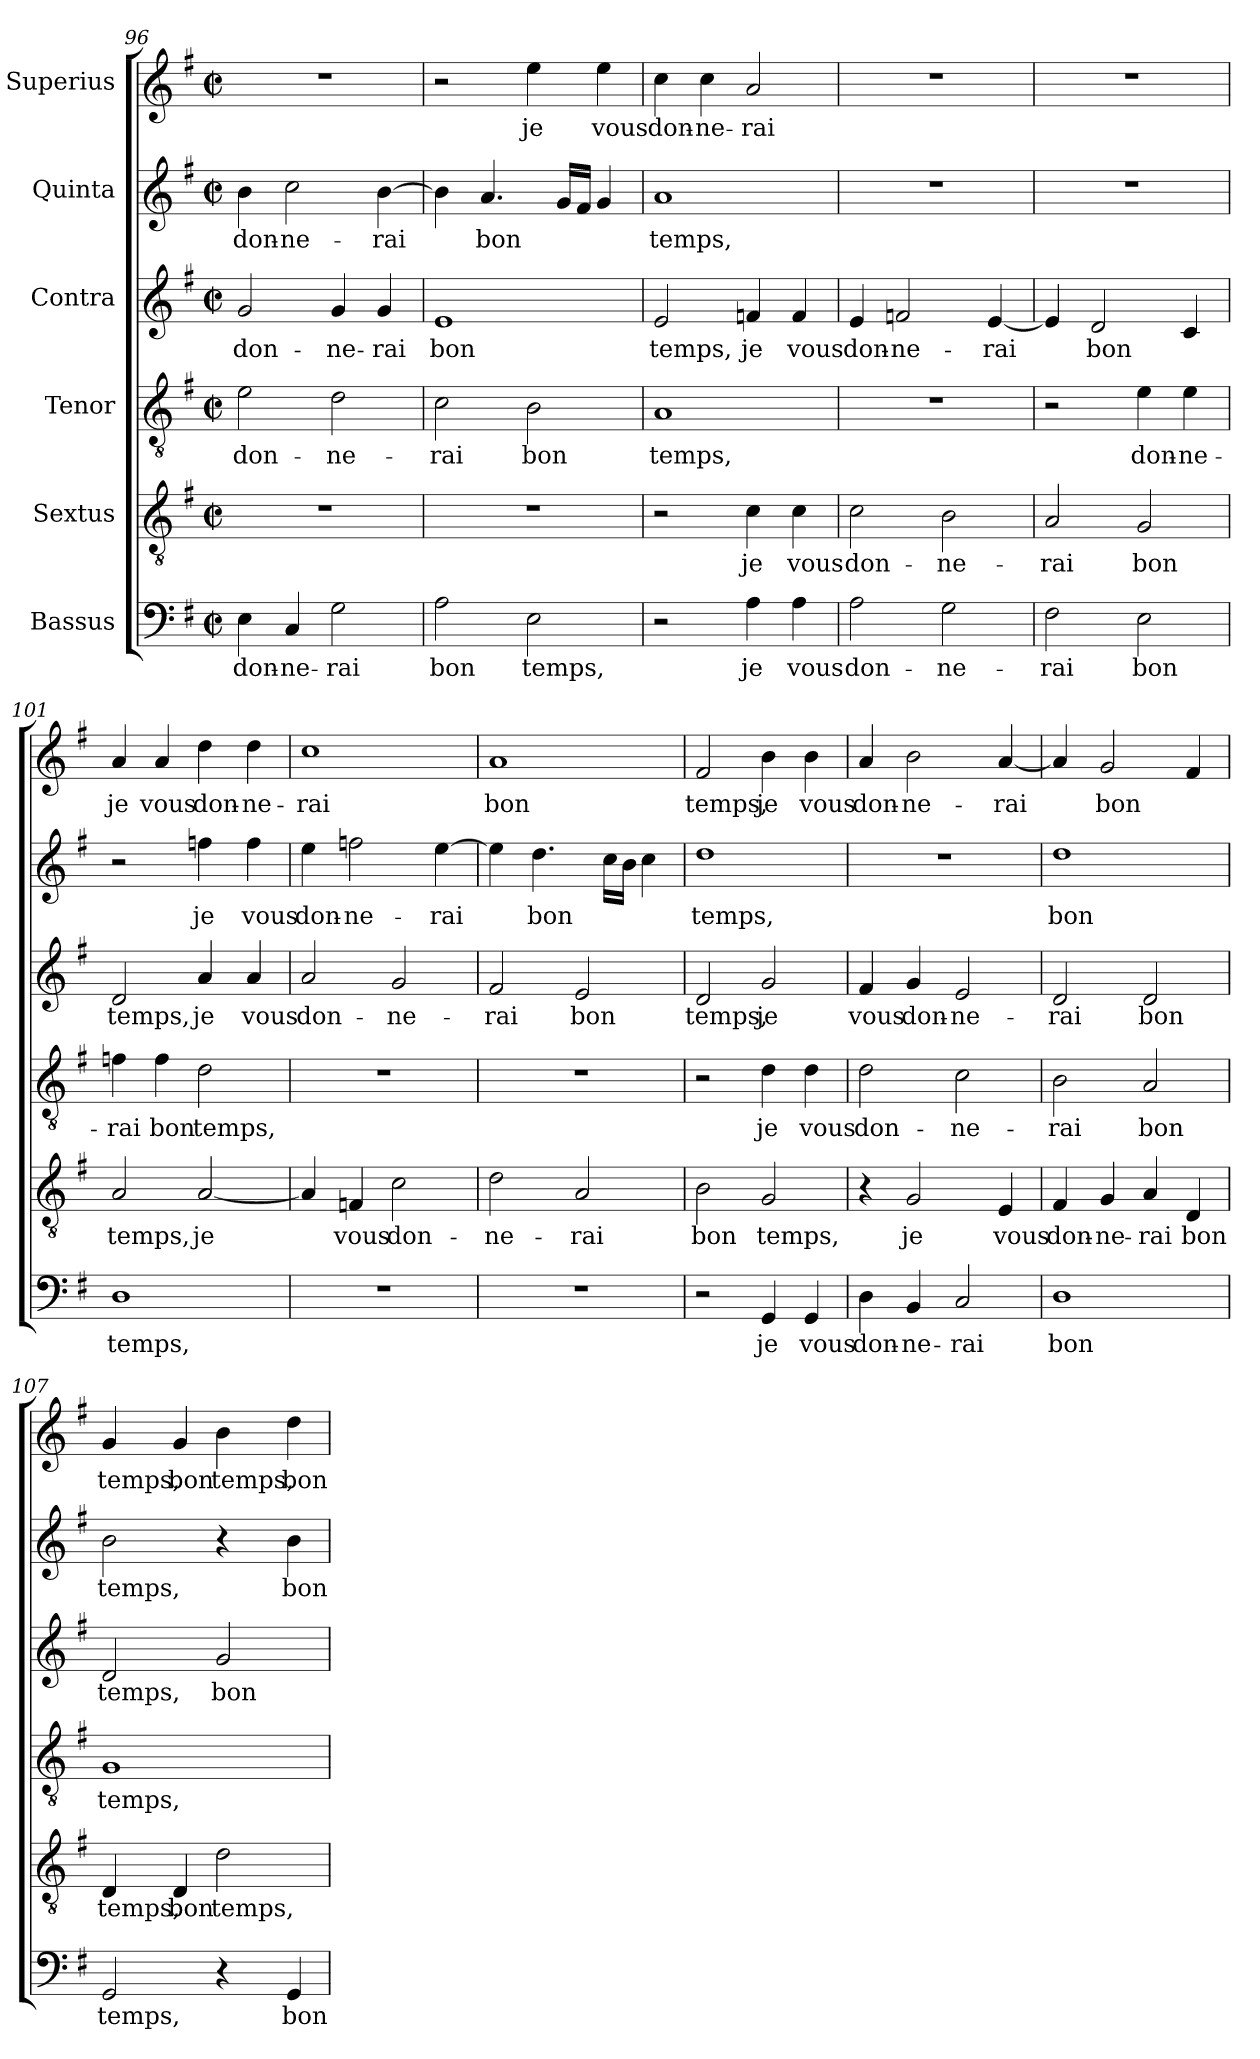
**kern	**text	**kern	**text	**kern	**text	**kern	**text	**kern	**text	**kern	**text
*part6	*part6	*part5	*part5	*part4	*part4	*part3	*part3	*part2	*part2	*part1	*part1
*staff6	*staff6	*staff5	*staff5	*staff4	*staff4	*staff3	*staff3	*staff2	*staff2	*staff1	*staff1
*I"Bassus	*	*I"Sextus	*	*I"Tenor	*	*I"Contra	*	*I"Quinta	*	*I"Superius	*
*clefF4	*	*clefGv2	*	*clefGv2	*	*clefG2	*	*clefG2	*	*clefG2	*
*k[f#]	*	*k[f#]	*	*k[f#]	*	*k[f#]	*	*k[f#]	*	*k[f#]	*
*G:	*	*G:	*	*G:	*	*G:	*	*G:	*	*G:	*
*M2/2	*	*M2/2	*	*M2/2	*	*M2/2	*	*M2/2	*	*M2/2	*
*met(c|)	*	*met(c|)	*	*met(c|)	*	*met(c|)	*	*met(c|)	*	*met(c|)	*
=96	=96	=96	=96	=96	=96	=96	=96	=96	=96	=96	=96
!	!LO:LY:b	!	!	!	!LO:LY:b	!	!LO:LY:b	!	!LO:LY:b	!	!
4E\	don-	1r	.	2e\	don-	2g/	don-	4b\	don-	1r	.
!	!LO:LY:b	!	!	!	!	!	!	!	!LO:LY:b	!	!
4C/	-ne-	.	.	.	.	.	.	2cc\	-ne-	.	.
!	!LO:LY:b	!	!	!	!LO:LY:b	!	!LO:LY:b	!	!	!	!
2G\	-rai	.	.	2d\	-ne-	4g/	-ne-	.	.	.	.
!	!	!	!	!	!	!	!LO:LY:b	!	!LO:LY:b	!	!
.	.	.	.	.	.	4g/	-rai	[4b\	-rai	.	.
!!LO:PB:g=z
=97	=97	=97	=97	=97	=97	=97	=97	=97	=97	=97	=97
!	!LO:LY:b	!	!	!	!LO:LY:b	!	!LO:LY:b	!	!	!	!
2A\	bon	1r	.	2c\	-rai	1e	bon	4b\]	.	2r	.
!	!	!	!	!	!	!	!	!	!LO:LY:b	!	!
.	.	.	.	.	.	.	.	4.a/	bon	.	.
!	!LO:LY:b	!	!	!	!LO:LY:b	!	!	!	!	!	!LO:LY:b
2E\	temps,	.	.	2B\	bon	.	.	.	.	4ee\	je
.	.	.	.	.	.	.	.	16g/LL	.	.	.
.	.	.	.	.	.	.	.	16f#/JJ	.	.	.
!	!	!	!	!	!	!	!	!	!	!	!LO:LY:b
.	.	.	.	.	.	.	.	4g/	.	4ee\	vous
=98	=98	=98	=98	=98	=98	=98	=98	=98	=98	=98	=98
!	!	!	!	!	!LO:LY:b	!	!LO:LY:b	!	!LO:LY:b	!	!LO:LY:b
2r	.	2r	.	1A	temps,	2e/	temps,	1a	temps,	4cc\	don-
!	!	!	!	!	!	!	!	!	!	!	!LO:LY:b
.	.	.	.	.	.	.	.	.	.	4cc\	-ne-
!	!LO:LY:b	!	!LO:LY:b	!	!	!	!LO:LY:b	!	!	!	!LO:LY:b
4A\	je	4c\	je	.	.	4fn/	je	.	.	2a/	-rai
!	!LO:LY:b	!	!LO:LY:b	!	!	!	!LO:LY:b	!	!	!	!
4A\	vous	4c\	vous	.	.	4f/	vous	.	.	.	.
=99	=99	=99	=99	=99	=99	=99	=99	=99	=99	=99	=99
!	!LO:LY:b	!	!LO:LY:b	!	!	!	!LO:LY:b	!	!	!	!
2A\	don-	2c\	don-	1r	.	4e/	don-	1r	.	1r	.
!	!	!	!	!	!	!	!LO:LY:b	!	!	!	!
.	.	.	.	.	.	2fn/	-ne-	.	.	.	.
!	!LO:LY:b	!	!LO:LY:b	!	!	!	!	!	!	!	!
2G\	-ne-	2B\	-ne-	.	.	.	.	.	.	.	.
!	!	!	!	!	!	!	!LO:LY:b	!	!	!	!
.	.	.	.	.	.	[4e/	-rai	.	.	.	.
=100	=100	=100	=100	=100	=100	=100	=100	=100	=100	=100	=100
!	!LO:LY:b	!	!LO:LY:b	!	!	!	!	!	!	!	!
2F#\	-rai	2A/	-rai	2r	.	4e/]	.	1r	.	1r	.
!	!	!	!	!	!	!	!LO:LY:b	!	!	!	!
.	.	.	.	.	.	2d/	bon	.	.	.	.
!	!LO:LY:b	!	!LO:LY:b	!	!LO:LY:b	!	!	!	!	!	!
2E\	bon	2G/	bon	4e\	don-	.	.	.	.	.	.
!	!	!	!	!	!LO:LY:b	!	!	!	!	!	!
.	.	.	.	4e\	-ne-	4c/	.	.	.	.	.
=101	=101	=101	=101	=101	=101	=101	=101	=101	=101	=101	=101
!	!LO:LY:b	!	!LO:LY:b	!	!LO:LY:b	!	!LO:LY:b	!	!	!	!LO:LY:b
1D	temps,	2A/	temps,	4fn\	-rai	2d/	temps,	2r	.	4a/	je
!	!	!	!	!	!LO:LY:b	!	!	!	!	!	!LO:LY:b
.	.	.	.	4f\	bon	.	.	.	.	4a/	vous
!	!	!	!LO:LY:b	!	!LO:LY:b	!	!LO:LY:b	!	!LO:LY:b	!	!LO:LY:b
.	.	[2A/	je	2d\	temps,	4a/	je	4ffn\	je	4dd\	don-
!	!	!	!	!	!	!	!LO:LY:b	!	!LO:LY:b	!	!LO:LY:b
.	.	.	.	.	.	4a/	vous	4ff\	vous	4dd\	-ne-
!!LO:LB:g=z
=102	=102	=102	=102	=102	=102	=102	=102	=102	=102	=102	=102
!	!	!	!	!	!	!	!LO:LY:b	!	!LO:LY:b	!	!LO:LY:b
1r	.	4A/]	.	1r	.	2a/	don-	4ee\	don-	1cc	-rai
!	!	!	!LO:LY:b	!	!	!	!	!	!LO:LY:b	!	!
.	.	4Fn/	vous	.	.	.	.	2ffn\	-ne-	.	.
!	!	!	!LO:LY:b	!	!	!	!LO:LY:b	!	!	!	!
.	.	2c\	don-	.	.	2g/	-ne-	.	.	.	.
!	!	!	!	!	!	!	!	!	!LO:LY:b	!	!
.	.	.	.	.	.	.	.	[4ee\	-rai	.	.
=103	=103	=103	=103	=103	=103	=103	=103	=103	=103	=103	=103
!	!	!	!LO:LY:b	!	!	!	!LO:LY:b	!	!	!	!LO:LY:b
1r	.	2d\	-ne-	1r	.	2f#/	-rai	4ee\]	.	1a	bon
!	!	!	!	!	!	!	!	!	!LO:LY:b	!	!
.	.	.	.	.	.	.	.	4.dd\	bon	.	.
!	!	!	!LO:LY:b	!	!	!	!LO:LY:b	!	!	!	!
.	.	2A/	-rai	.	.	2e/	bon	.	.	.	.
.	.	.	.	.	.	.	.	16cc\LL	.	.	.
.	.	.	.	.	.	.	.	16b\JJ	.	.	.
.	.	.	.	.	.	.	.	4cc\	.	.	.
=104	=104	=104	=104	=104	=104	=104	=104	=104	=104	=104	=104
!	!	!	!LO:LY:b	!	!	!	!LO:LY:b	!	!LO:LY:b	!	!LO:LY:b
2r	.	2B\	bon	2r	.	2d/	temps,	1dd	temps,	2f#/	temps,
!	!LO:LY:b	!	!LO:LY:b	!	!LO:LY:b	!	!LO:LY:b	!	!	!	!LO:LY:b
4GG/	je	2G/	temps,	4d\	je	2g/	je	.	.	4b\	je
!	!LO:LY:b	!	!	!	!LO:LY:b	!	!	!	!	!	!LO:LY:b
4GG/	vous	.	.	4d\	vous	.	.	.	.	4b\	vous
=105	=105	=105	=105	=105	=105	=105	=105	=105	=105	=105	=105
!	!LO:LY:b	!	!	!	!LO:LY:b	!	!LO:LY:b	!	!	!	!LO:LY:b
4D\	don-	4r	.	2d\	don-	4f#/	vous	1r	.	4a/	don-
!	!LO:LY:b	!	!LO:LY:b	!	!	!	!LO:LY:b	!	!	!	!LO:LY:b
4BB/	-ne-	2G/	je	.	.	4g/	don-	.	.	2b\	-ne-
!	!LO:LY:b	!	!	!	!LO:LY:b	!	!LO:LY:b	!	!	!	!
2C/	-rai	.	.	2c\	-ne-	2e/	-ne-	.	.	.	.
!	!	!	!LO:LY:b	!	!	!	!	!	!	!	!LO:LY:b
.	.	4E/	vous	.	.	.	.	.	.	[4a/	-rai
=106	=106	=106	=106	=106	=106	=106	=106	=106	=106	=106	=106
!	!LO:LY:b	!	!LO:LY:b	!	!LO:LY:b	!	!LO:LY:b	!	!LO:LY:b	!	!
1D	bon	4F#/	don-	2B\	-rai	2d/	-rai	1dd	bon	4a/]	.
!	!	!	!LO:LY:b	!	!	!	!	!	!	!	!LO:LY:b
.	.	4G/	-ne-	.	.	.	.	.	.	2g/	bon
!	!	!	!LO:LY:b	!	!LO:LY:b	!	!LO:LY:b	!	!	!	!
.	.	4A/	-rai	2A/	bon	2d/	bon	.	.	.	.
!	!	!	!LO:LY:b	!	!	!	!	!	!	!	!
.	.	4D/	bon	.	.	.	.	.	.	4f#/	.
!!LO:PB:g=z
=107	=107	=107	=107	=107	=107	=107	=107	=107	=107	=107	=107
!	!LO:LY:b	!	!LO:LY:b	!	!LO:LY:b	!	!LO:LY:b	!	!LO:LY:b	!	!LO:LY:b
2GG/	temps,	4D/	temps,	1G	temps,	2d/	temps,	2b\	temps,	4g/	temps,
!	!	!	!LO:LY:b	!	!	!	!	!	!	!	!LO:LY:b
.	.	4D/	bon	.	.	.	.	.	.	4g/	bon
!	!	!	!LO:LY:b	!	!	!	!LO:LY:b	!	!	!	!LO:LY:b
4r	.	2d\	temps,	.	.	2g/	bon	4r	.	4b\	temps,
!	!LO:LY:b	!	!	!	!	!	!	!	!LO:LY:b	!	!LO:LY:b
4GG/	bon	.	.	.	.	.	.	4b\	bon	4dd\	bon
=	=	=	=	=	=	=	=	=	=	=	=
*-	*-	*-	*-	*-	*-	*-	*-	*-	*-	*-	*-
